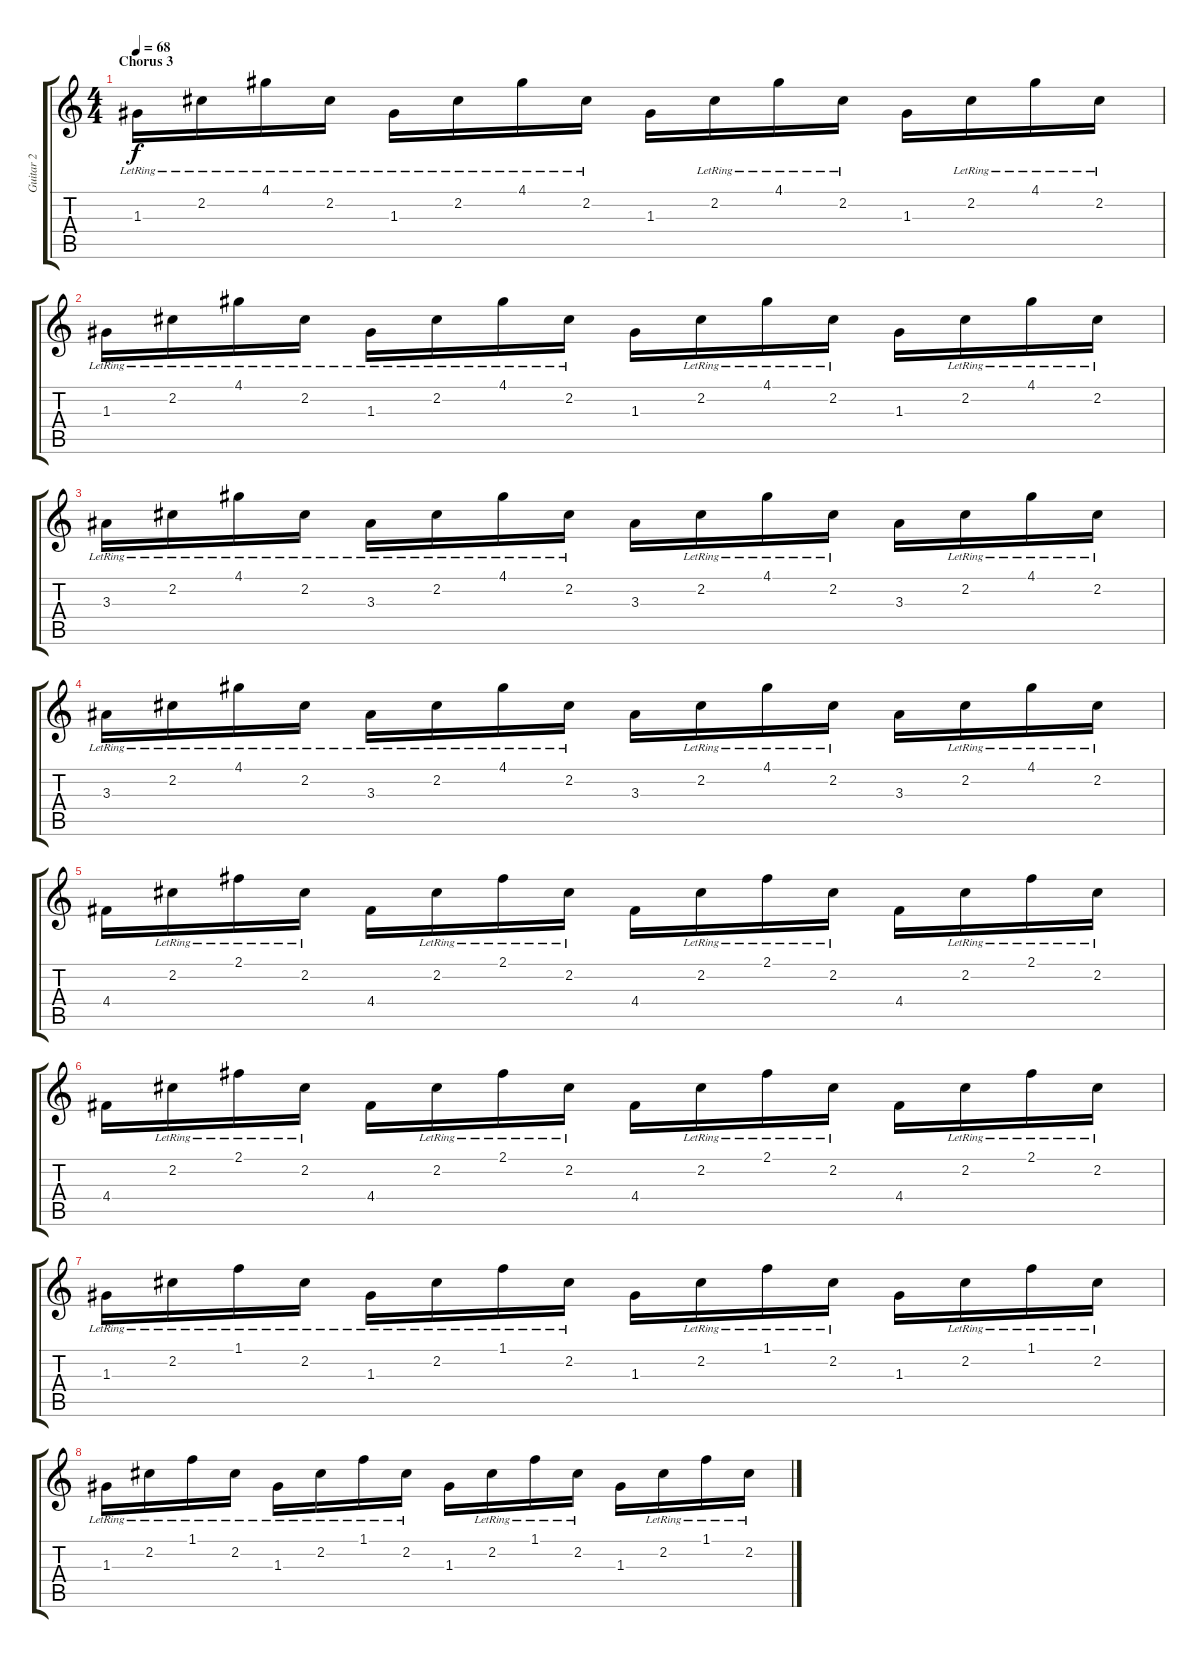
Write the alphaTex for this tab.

\track ("Guitar 2" "Guitar 2") {instrument electricguitarclean}
\staff {score tabs}
\tuning (E4 B3 G3 D3 A2 E2) {hide}
\ts (4 4)
\section ("" "Chorus 3")
\tempo 68
\clef g2
\ks c
1.3{lr}.16{dy f volume 8 instrument electricguitarclean} 2.2{lr}.16 4.1{lr}.16 2.2{lr}.16 1.3{lr}.16 2.2{lr}.16 4.1{lr}.16 2.2{lr}.16 1.3.16 2.2{lr}.16 4.1{lr}.16 2.2{lr}.16 1.3.16 2.2{lr}.16 4.1{lr}.16 2.2{lr}.16 |
1.3{lr}.16 2.2{lr}.16 4.1{lr}.16 2.2{lr}.16 1.3{lr}.16 2.2{lr}.16 4.1{lr}.16 2.2{lr}.16 1.3.16 2.2{lr}.16 4.1{lr}.16 2.2{lr}.16 1.3.16 2.2{lr}.16 4.1{lr}.16 2.2{lr}.16 |
3.3{lr}.16 2.2{lr}.16 4.1{lr}.16 2.2{lr}.16 3.3{lr}.16 2.2{lr}.16 4.1{lr}.16 2.2{lr}.16 3.3.16 2.2{lr}.16 4.1{lr}.16 2.2{lr}.16 3.3.16 2.2{lr}.16 4.1{lr}.16 2.2{lr}.16 |
3.3{lr}.16 2.2{lr}.16 4.1{lr}.16 2.2{lr}.16 3.3{lr}.16 2.2{lr}.16 4.1{lr}.16 2.2{lr}.16 3.3.16 2.2{lr}.16 4.1{lr}.16 2.2{lr}.16 3.3.16 2.2{lr}.16 4.1{lr}.16 2.2{lr}.16 |
4.4.16 2.2{lr}.16 2.1{lr}.16 2.2{lr}.16 4.4.16 2.2{lr}.16 2.1{lr}.16 2.2{lr}.16 4.4.16 2.2{lr}.16 2.1{lr}.16 2.2{lr}.16 4.4.16 2.2{lr}.16 2.1{lr}.16 2.2{lr}.16 |
4.4.16 2.2{lr}.16 2.1{lr}.16 2.2{lr}.16 4.4.16 2.2{lr}.16 2.1{lr}.16 2.2{lr}.16 4.4.16 2.2{lr}.16 2.1{lr}.16 2.2{lr}.16 4.4.16 2.2{lr}.16 2.1{lr}.16 2.2{lr}.16 |
1.3{lr}.16 2.2{lr}.16 1.1{lr}.16 2.2{lr}.16 1.3{lr}.16 2.2{lr}.16 1.1{lr}.16 2.2{lr}.16 1.3.16 2.2{lr}.16 1.1{lr}.16 2.2{lr}.16 1.3.16 2.2{lr}.16 1.1{lr}.16 2.2{lr}.16 |
1.3{lr}.16 2.2{lr}.16 1.1{lr}.16 2.2{lr}.16 1.3{lr}.16 2.2{lr}.16 1.1{lr}.16 2.2{lr}.16 1.3.16 2.2{lr}.16 1.1{lr}.16 2.2{lr}.16 1.3.16 2.2{lr}.16 1.1{lr}.16 2.2{lr}.16
